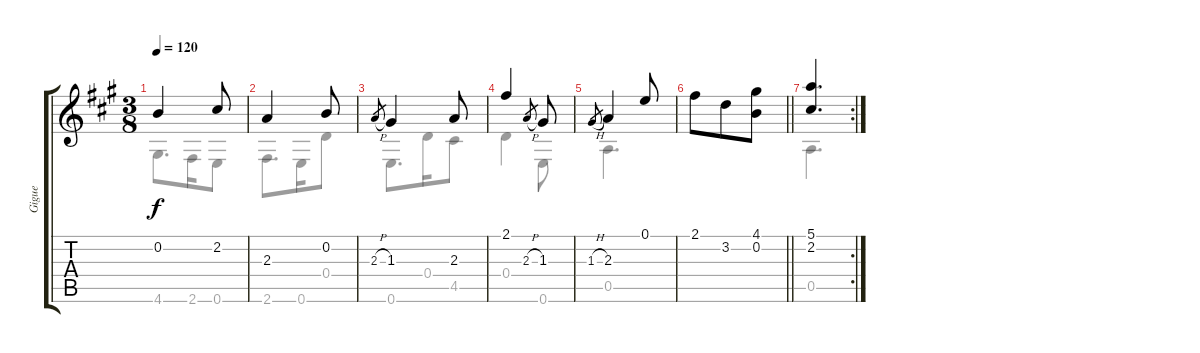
\track ("Gigue" "Gigue") {instrument acousticguitarnylon}
\staff {score tabs}
\tuning (E4 B3 G3 D3 A2 E2) {hide}
\voice
\ts (3 8)
\tempo 120
\clef g2
\ks a
0.2.4{dy f} 2.2.8 |
2.3.4 0.2.8 |
2.3{h}.8{gr} 1.3.4 2.3.8 |
2.1.4 2.3{h}.8{gr} 1.3.8 |
1.3{h}.8{gr} 2.3.4 0.1.8 |
\barLineRight lightlight
2.1.8 3.2.8 (4.1 0.2).8 |
\rc 2
(5.1 2.2).4{d}
\voice
\clef g2
\ottava regular
\simile none
\ks a
4.6.8{d dy f} 2.6.16 0.6.8 |
2.6.8{d} 0.6.16 0.4.8 |
0.6.8{d} 0.4.16 4.5.8 |
0.4.4 0.6.8 |
0.5.4{d} |
\barLineRight lightlight
|
0.5.4{d}
